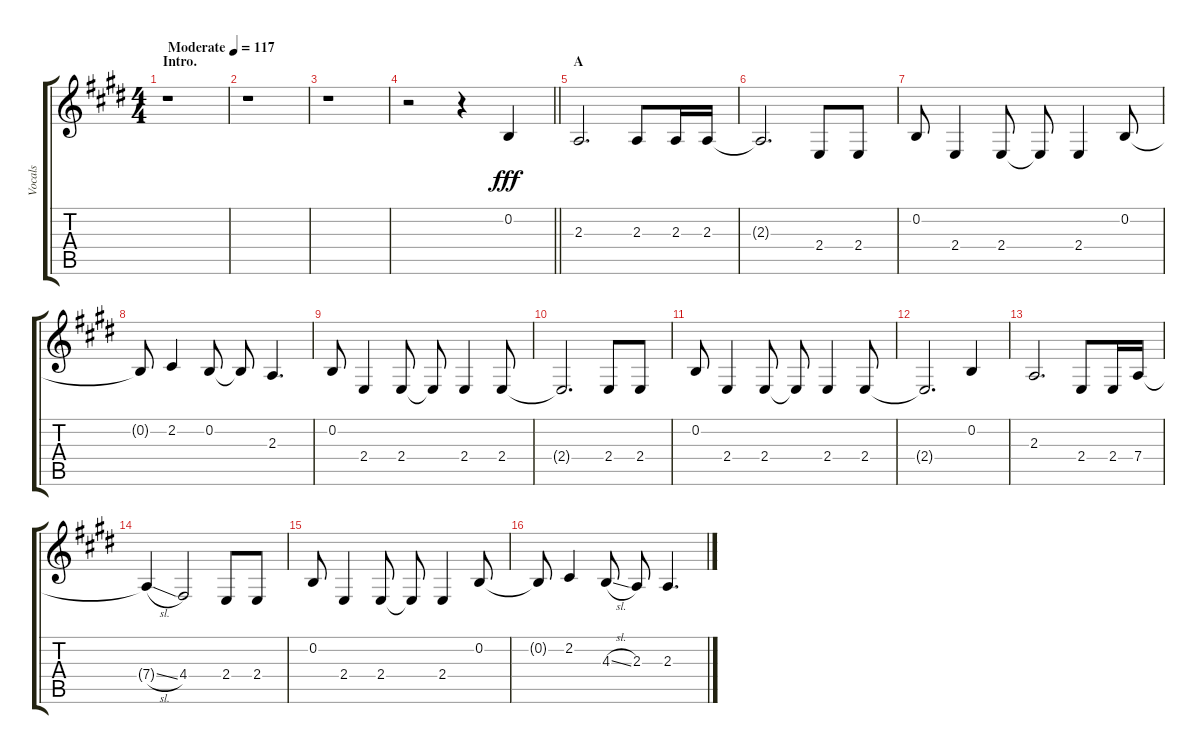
\track ("Vocals" "Vocals") {instrument voiceoohs}
\staff {score tabs}
\tuning (E4 B3 G3 D3 A2 E2) {hide}
\ts (4 4)
\section ("" "Intro.")
\tempo (117 "Moderate")
\clef g2
\ks e
r.1{dy fff instrument voiceoohs} |
r.1 |
r.1 |
\barLineRight lightlight
r.2 r.4 0.2.4 |
\section ("" "A")
2.3.2{d} 2.3.8 2.3.16 2.3.16 |
2.3{t}.2{d} 2.4.8 2.4.8 |
0.2.8 2.4.4 2.4.8 2.4{t}.8 2.4.4 0.2.8 |
0.2{t}.8 2.2.4 0.2.8 0.2{t}.8 2.3.4{d} |
0.2.8 2.4.4 2.4.8 2.4{t}.8 2.4.4 2.4.8 |
2.4{t}.2{d} 2.4.8 2.4.8 |
0.2.8 2.4.4 2.4.8 2.4{t}.8 2.4.4 2.4.8 |
2.4{t}.2{d} 0.2.4 |
2.3.2{d} 2.4.8 2.4.16 7.4.16 |
7.4{sl t}.4 4.4.2 2.4.8 2.4.8 |
0.2.8 2.4.4 2.4.8 2.4{t}.8 2.4.4 0.2.8 |
0.2{t}.8 2.2.4 4.3{sl}.8 2.3.8 2.3.4{d}
